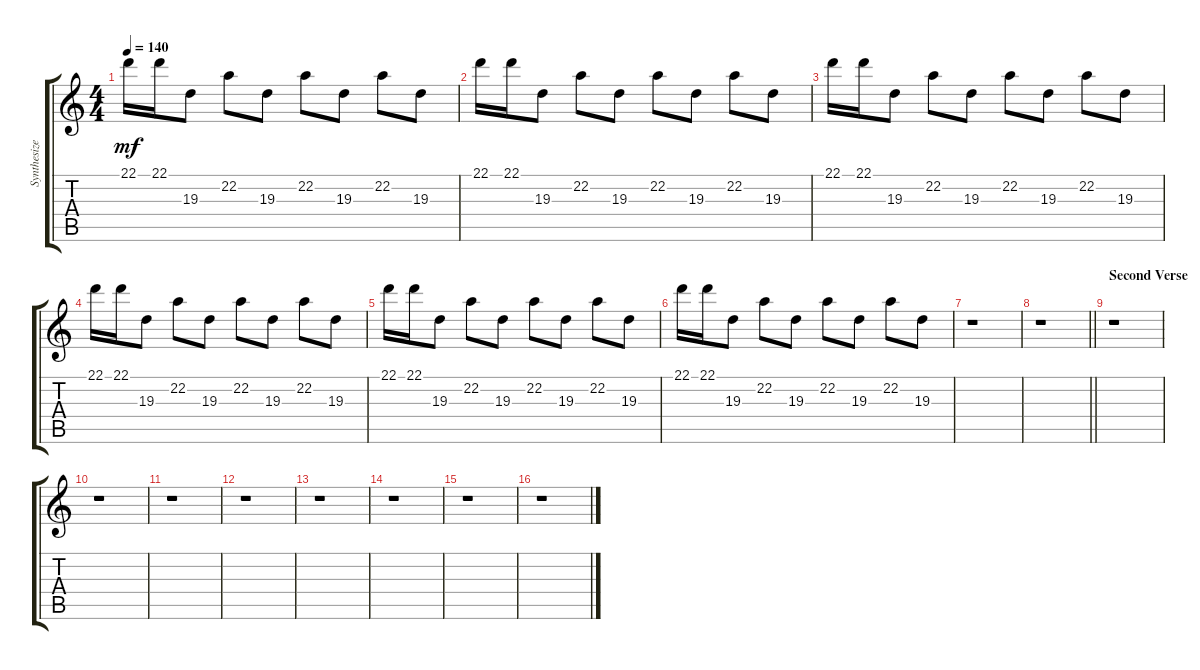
\track ("Synthesizer 1" "Synthesize") {instrument celesta}
\staff {score tabs}
\tuning (E4 B3 G3 D3 A2 E2) {hide}
\ts (4 4)
\tempo 140
\clef g2
\ks c
22.1.16{dy mf} 22.1.16 19.3.8 22.2.8 19.3.8 22.2.8 19.3.8 22.2.8 19.3.8 |
22.1.16 22.1.16 19.3.8 22.2.8 19.3.8 22.2.8 19.3.8 22.2.8 19.3.8 |
22.1.16 22.1.16 19.3.8 22.2.8 19.3.8 22.2.8 19.3.8 22.2.8 19.3.8 |
22.1.16 22.1.16 19.3.8 22.2.8 19.3.8 22.2.8 19.3.8 22.2.8 19.3.8 |
22.1.16 22.1.16 19.3.8 22.2.8 19.3.8 22.2.8 19.3.8 22.2.8 19.3.8 |
22.1.16 22.1.16 19.3.8 22.2.8 19.3.8 22.2.8 19.3.8 22.2.8 19.3.8 |
r.1 |
\barLineRight lightlight
r.1 |
\section ("" "Second Verse")
r.1 |
r.1 |
r.1 |
r.1 |
r.1 |
r.1 |
r.1 |
r.1
